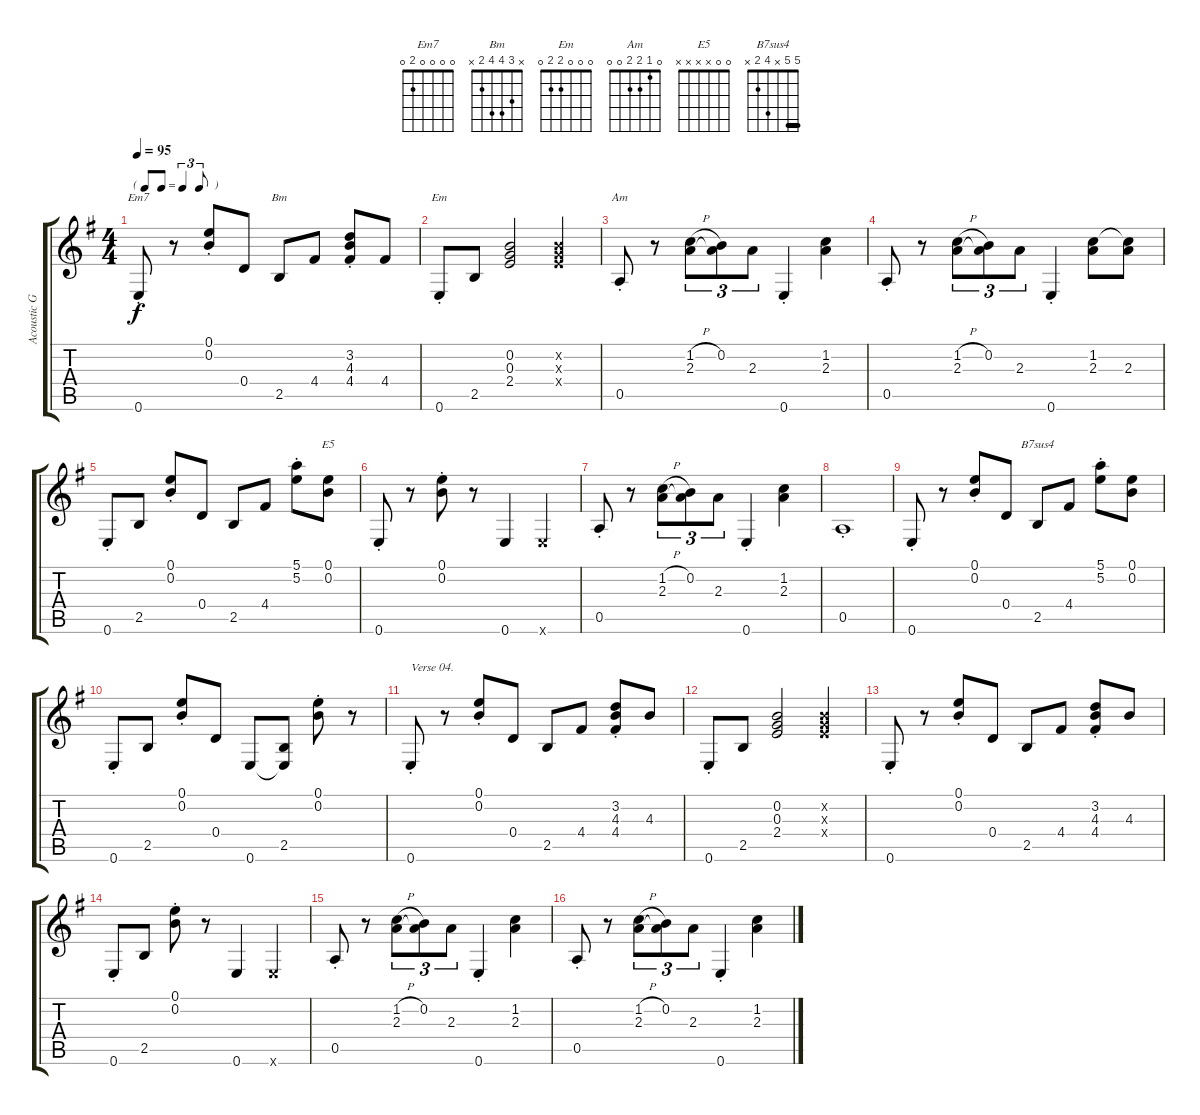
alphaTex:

\track ("Acoustic Guitar" "Acoustic G") {instrument acousticguitarsteel}
\staff {score tabs}
\tuning (E4 B3 G3 D3 A2 E2) {hide}
\chord ("Em7" 0 0 0 0 2 0)
\chord ("Bm" x 3 4 4 2 x)
\chord ("Em" 0 0 0 2 2 0)
\chord ("Am" 0 1 2 2 0 0)
\chord ("E5" 0 0 x x x x)
\chord ("B7sus4" 5 5 x 4 2 x) {barre 5}
\ts (4 4)
\tf triplet8th
\tempo 95
\clef g2
\ks eminor
0.6{st}.8{ch "Em7" dy f} r.8 (0.1{st} 0.2{st}).8 0.4.8 2.5.8{ch "Bm"} 4.4.8 (3.2{st} 4.3{st} 4.4{st}).8 4.4.8 |
0.6{st}.8{ch "Em"} 2.5.8 (0.2 0.3 2.4).2 (0.2{x} 0.3{x} 2.4{x}).4 |
0.5{st}.8{ch "Am"} r.8 (1.2{h} 2.3).8{tu (3 2)} (0.2 2.3{t}).8{tu (3 2)} 2.3.8{tu (3 2)} 0.6{st}.4 (1.2 2.3).4 |
0.5{st}.8 r.8 (1.2{h} 2.3).8{tu (3 2)} (0.2 2.3{t}).8{tu (3 2)} 2.3.8{tu (3 2)} 0.6{st}.4 (1.2 2.3).8 (1.2{t} 2.3).8 |
0.6{st}.8 2.5.8 (0.1{st} 0.2{st}).8 0.4.8 2.5.8 4.4.8 (5.1{st} 5.2{st}).8 (0.1 0.2).8{ch "E5"} |
0.6{st}.8 r.8 (0.1{st} 0.2{st}).8 r.8 0.6.4 0.6{x}.4 |
0.5{st}.8 r.8 (1.2{h} 2.3).8{tu (3 2)} (0.2 2.3{t}).8{tu (3 2)} 2.3.8{tu (3 2)} 0.6{st}.4 (1.2 2.3).4 |
0.5{st}.1 |
0.6{st}.8 r.8 (0.1{st} 0.2{st}).8 0.4.8 2.5.8{ch "B7sus4"} 4.4.8 (5.1{st} 5.2{st}).8 (0.1 0.2).8 |
0.6{st}.8 2.5.8 (0.1{st} 0.2{st}).8 0.4.8 0.6.8 (2.5 0.6{t}).8 (0.1{st} 0.2{st}).8 r.8 |
0.6{st}.8{txt "Verse 04."} r.8 (0.1{st} 0.2{st}).8 0.4.8 2.5.8 4.4.8 (3.2{st} 4.3{st} 4.4{st}).8 4.3.8 |
0.6{st}.8 2.5.8 (0.2 0.3 2.4).2 (0.2{x} 0.3{x} 2.4{x}).4 |
0.6{st}.8 r.8 (0.1{st} 0.2{st}).8 0.4.8 2.5.8 4.4.8 (3.2{st} 4.3{st} 4.4{st}).8 4.3.8 |
0.6{st}.8 2.5.8 (0.1{st} 0.2{st}).8 r.8 0.6.4 0.6{x}.4 |
0.5{st}.8 r.8 (1.2{h} 2.3).8{tu (3 2)} (0.2 2.3{t}).8{tu (3 2)} 2.3.8{tu (3 2)} 0.6{st}.4 (1.2 2.3).4 |
0.5{st}.8 r.8 (1.2{h} 2.3).8{tu (3 2)} (0.2 2.3{t}).8{tu (3 2)} 2.3.8{tu (3 2)} 0.6{st}.4 (1.2 2.3).4
